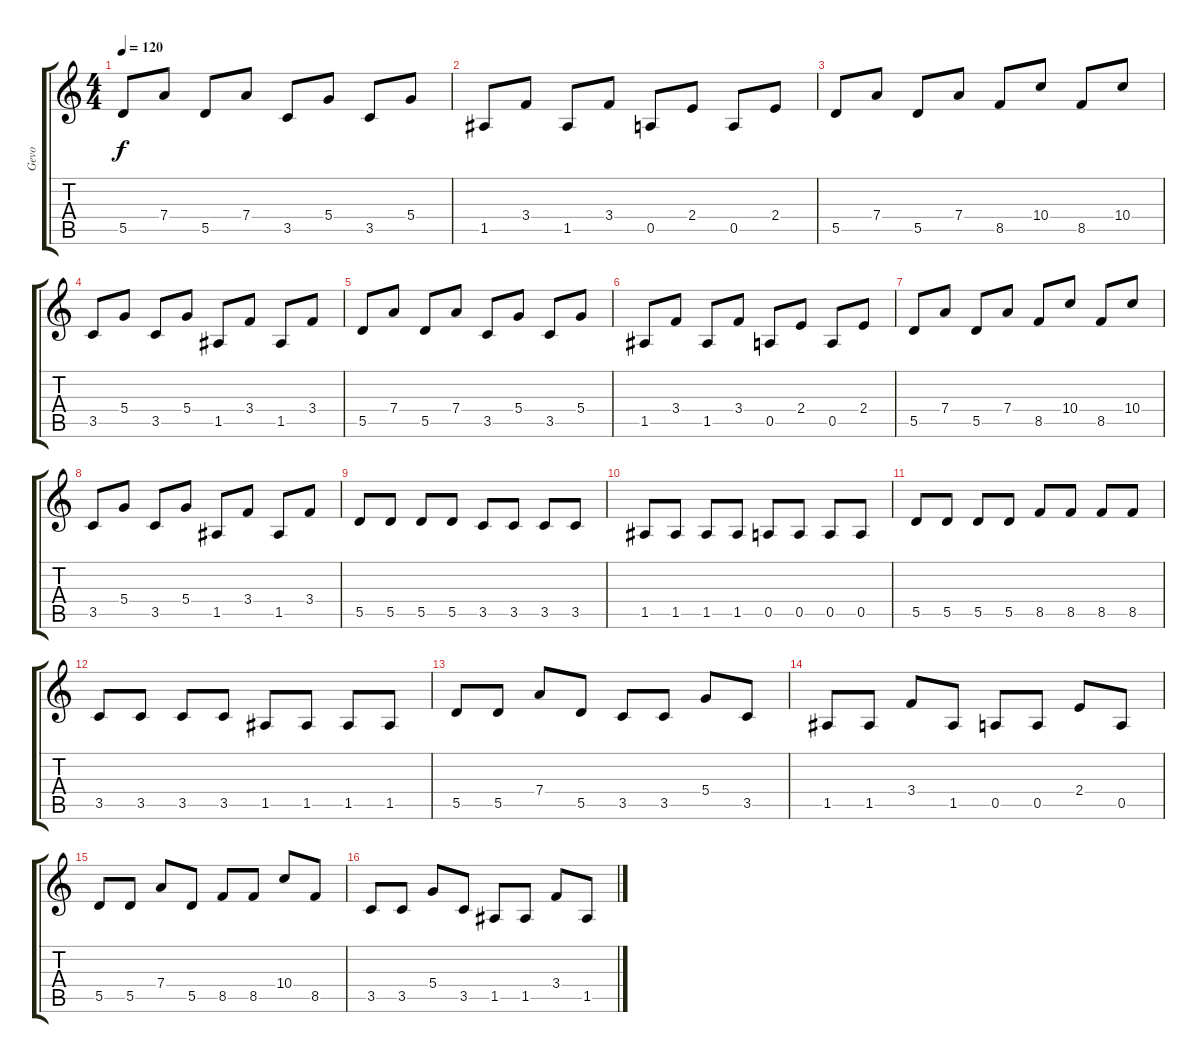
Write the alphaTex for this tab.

\track ("Gevo" "Gevo") {instrument electricbassfinger}
\staff {score tabs}
\tuning (E4 B3 G3 D3 A2 E2) {hide}
\ts (4 4)
\tempo 120
\clef g2
\ks c
5.5.8{dy f} 7.4.8 5.5.8 7.4.8 3.5.8 5.4.8 3.5.8 5.4.8 |
1.5.8 3.4.8 1.5.8 3.4.8 0.5.8 2.4.8 0.5.8 2.4.8 |
5.5.8 7.4.8 5.5.8 7.4.8 8.5.8 10.4.8 8.5.8 10.4.8 |
3.5.8 5.4.8 3.5.8 5.4.8 1.5.8 3.4.8 1.5.8 3.4.8 |
5.5.8 7.4.8 5.5.8 7.4.8 3.5.8 5.4.8 3.5.8 5.4.8 |
1.5.8 3.4.8 1.5.8 3.4.8 0.5.8 2.4.8 0.5.8 2.4.8 |
5.5.8 7.4.8 5.5.8 7.4.8 8.5.8 10.4.8 8.5.8 10.4.8 |
3.5.8 5.4.8 3.5.8 5.4.8 1.5.8 3.4.8 1.5.8 3.4.8 |
5.5.8 5.5.8 5.5.8 5.5.8 3.5.8 3.5.8 3.5.8 3.5.8 |
1.5.8 1.5.8 1.5.8 1.5.8 0.5.8 0.5.8 0.5.8 0.5.8 |
5.5.8 5.5.8 5.5.8 5.5.8 8.5.8 8.5.8 8.5.8 8.5.8 |
3.5.8 3.5.8 3.5.8 3.5.8 1.5.8 1.5.8 1.5.8 1.5.8 |
5.5.8 5.5.8 7.4.8 5.5.8 3.5.8 3.5.8 5.4.8 3.5.8 |
1.5.8 1.5.8 3.4.8 1.5.8 0.5.8 0.5.8 2.4.8 0.5.8 |
5.5.8 5.5.8 7.4.8 5.5.8 8.5.8 8.5.8 10.4.8 8.5.8 |
3.5.8 3.5.8 5.4.8 3.5.8 1.5.8 1.5.8 3.4.8 1.5.8
